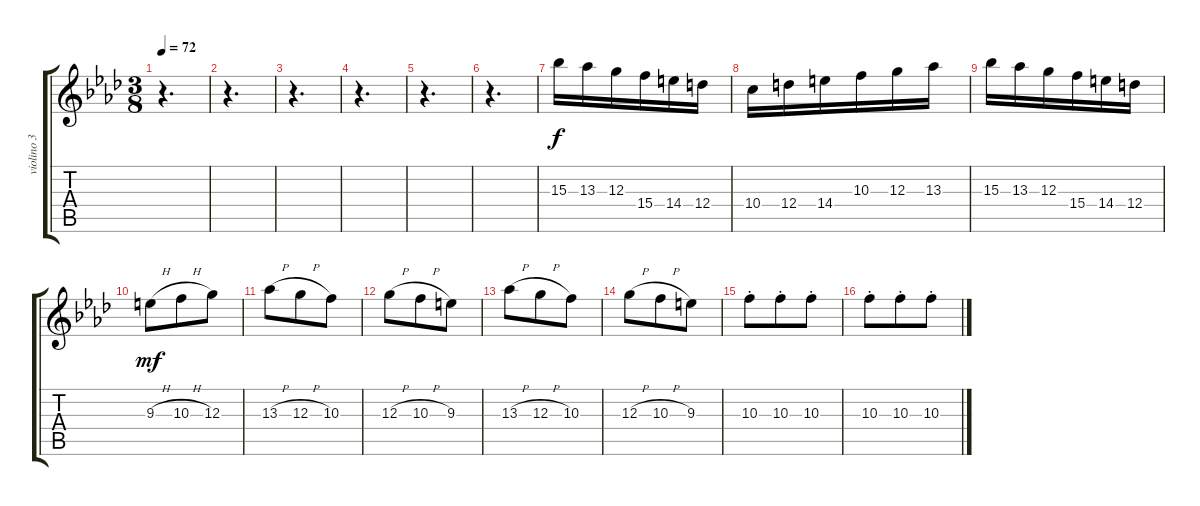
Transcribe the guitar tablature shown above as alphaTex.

\track ("violino 3" "violino 3") {instrument overdrivenguitar}
\staff {score tabs}
\tuning (E4 B3 G3 D3 A2 E2) {hide}
\ts (3 8)
\tempo 72
\clef g2
\ks fminor
r.4{d dy mf} |
r.4{d} |
r.4{d} |
r.4{d} |
r.4{d} |
r.4{d} |
15.3.16{dy f} 13.3.16 12.3.16 15.4.16 14.4.16 12.4.16 |
10.4.16 12.4.16 14.4.16 10.3.16 12.3.16 13.3.16 |
15.3.16 13.3.16 12.3.16 15.4.16 14.4.16 12.4.16 |
9.3{h}.8{dy mf} 10.3{h}.8 12.3.8 |
13.3{h}.8 12.3{h}.8 10.3.8 |
12.3{h}.8 10.3{h}.8 9.3.8 |
13.3{h}.8 12.3{h}.8 10.3.8 |
12.3{h}.8 10.3{h}.8 9.3.8 |
10.3{st}.8 10.3{st}.8 10.3{st}.8 |
10.3{st}.8 10.3{st}.8 10.3{st}.8
